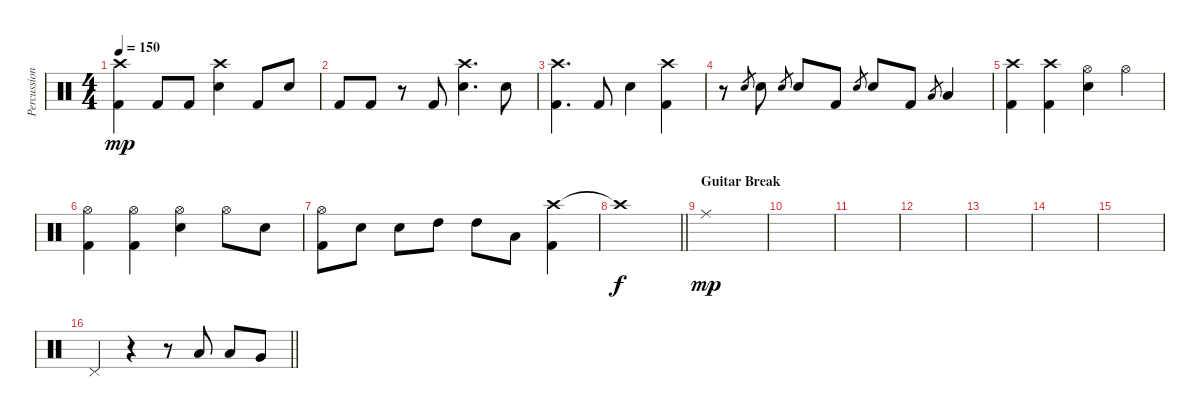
\track ("Percussion" "Percussion") {instrument percussion}
\staff {score}
\articulation defaults
\ts (4 4)
\tempo 150
\clef neutral
\ks c
("Crash high (hit)" "Kick (hit) 2").4{dy mp} "Kick (hit) 2".8 "Kick (hit) 2".8 ("Crash high (hit)" "Snare (hit) 2").4 "Kick (hit) 2".8 "Snare (hit) 2".8 |
"Kick (hit) 2".8 "Kick (hit) 2".8 r.8 "Kick (hit) 2".8 ("Crash high (hit)" "Snare (hit) 2").4{d} "Snare (hit) 2".8 |
("Crash high (hit)" "Kick (hit) 2").4{d} "Kick (hit) 2".8 "Snare (hit) 2".4 ("Crash high (hit)" "Kick (hit) 2").4 |
r.8 "Snare (hit) 2".8{gr} "Snare (hit) 2".8 "Snare (hit) 2".8{gr} "Snare (hit) 2".8 "Kick (hit) 2".8 "Snare (hit) 2".8{gr} "Snare (hit) 2".8 "Kick (hit) 2".8 "Low Tom (hit)".8{gr} "Low Tom (hit)".4 |
("Crash high (hit)" "Kick (hit) 2").4 ("Crash high (hit)" "Kick (hit) 2").4 ("Hi-Hat (open)" "Snare (hit) 2").4 "Hi-Hat (open)".4 |
("Hi-Hat (open)" "Kick (hit) 2").4 ("Hi-Hat (open)" "Kick (hit) 2").4 ("Hi-Hat (open)" "Snare (hit) 2").4 "Hi-Hat (open)".8 "Snare (hit) 2".8 |
("Hi-Hat (open)" "Kick (hit) 2").8 "Snare (hit) 2".8 "Snare (hit) 2".8 "High Tom (hit)".8 "High Tom (hit)".8 "Low Tom (hit)".8 ("Crash high (hit)" "Kick (hit) 2").4 |
\barLineRight lightlight "Crash high (hit)"{t}.1{dy f}
|
\section ("" "Guitar Break")
"Ride (middle)".1{dy mp} |
|
|
|
|
|
|
\barLineRight lightlight "Pedal Hi-Hat (hit)".4
r.4 r.8 "Low Tom (hit)".8 "Low Tom (hit)".8 "Very Low Tom (hit)".8
